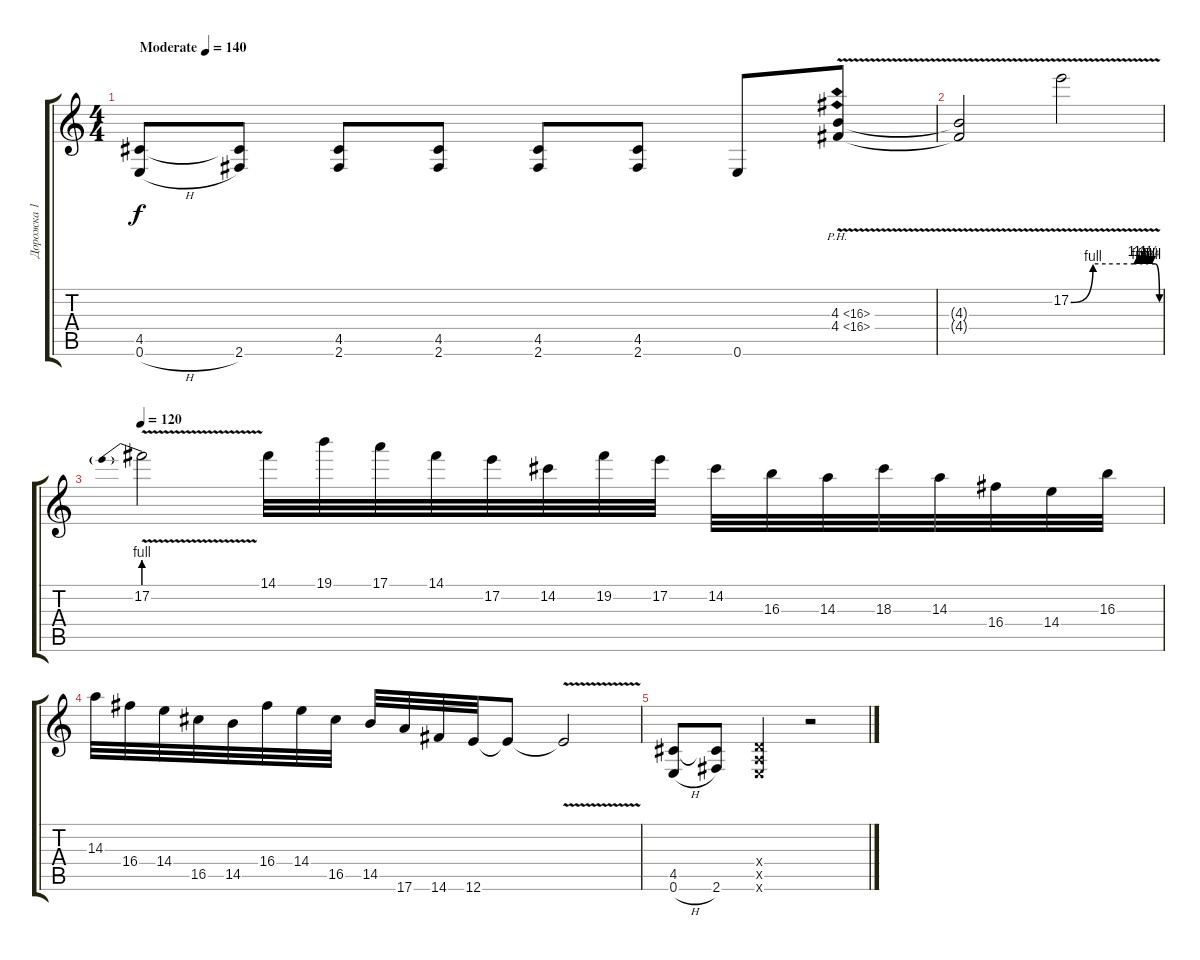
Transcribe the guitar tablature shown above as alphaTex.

\track ("Дорожка 1" "Дорожка 1") {instrument distortionguitar}
\staff {score tabs}
\tuning (E4 B3 G3 D3 A2 E2) {hide}
\ts (4 4)
\tempo (140 "Moderate")
\clef g2
\ks c
(4.5 0.6{h}).8{dy f instrument distortionguitar} (4.5{t} 2.6).8 (4.5 2.6).8 (4.5 2.6).8 (4.5 2.6).8 (4.5 2.6).8 0.6.8 (4.3{ph 12 v} 4.4{ph 12 v}).8 |
(4.3{t} 4.4{t}).2 17.2{be (custom 0 0 15 4 43 4 45 5 47 4 49 5 51 4 53 5 55 4 57 4 60 0) v}.2 |
\tempo 120
17.2{be (prebend 0 4 60 4) v}.2 14.1.32 19.1.32 17.1.32 14.1.32 17.2.32 14.2.32 19.2.32 17.2.32 14.2.32 16.3.32 14.3.32 18.3.32 14.3.32 16.4.32 14.4.32 16.3.32 |
14.3.32 16.4.32 14.4.32 16.5.32 14.5.32 16.4.32 14.4.32 16.5.32 14.5.32 17.6.32 14.6.32 12.6.32 12.6{t}.8 12.6{v t}.2 |
(4.5 0.6{h}).8 (4.5{t} 2.6).8 (0.4{x} 0.5{x} 0.6{x}).4 r.2
